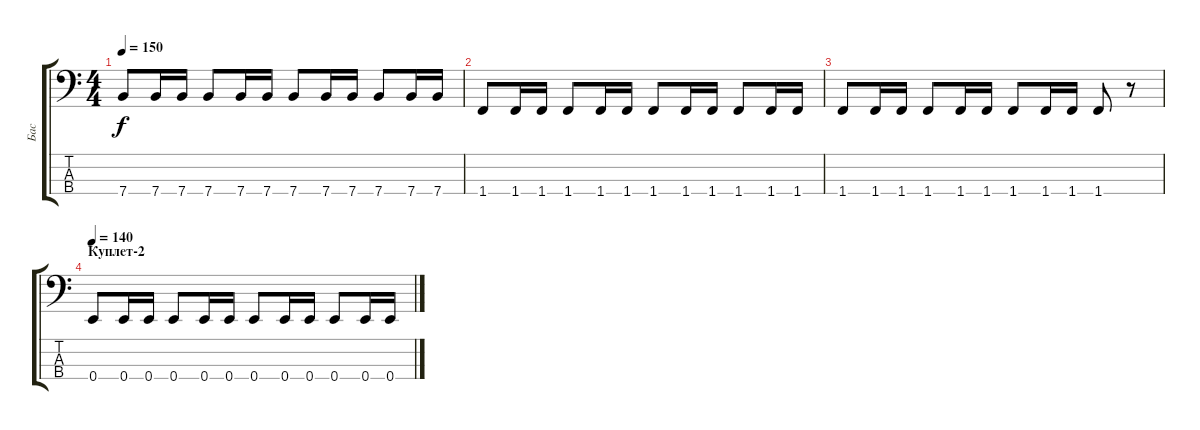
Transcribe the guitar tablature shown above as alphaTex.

\track ("Бас" "Бас") {instrument electricbassfinger}
\staff {score tabs}
\tuning (G2 D2 A1 E1) {hide}
\ts (4 4)
\tempo 150
\clef f4
\ks c
7.4.8{dy f} 7.4.16 7.4.16 7.4.8 7.4.16 7.4.16 7.4.8 7.4.16 7.4.16 7.4.8 7.4.16 7.4.16 |
1.4.8 1.4.16 1.4.16 1.4.8 1.4.16 1.4.16 1.4.8 1.4.16 1.4.16 1.4.8 1.4.16 1.4.16 |
1.4.8 1.4.16 1.4.16 1.4.8 1.4.16 1.4.16 1.4.8 1.4.16 1.4.16 1.4.8 r.8 |
\section ("" "Куплет-2")
\tempo 140
0.4.8 0.4.16 0.4.16 0.4.8 0.4.16 0.4.16 0.4.8 0.4.16 0.4.16 0.4.8 0.4.16 0.4.16
